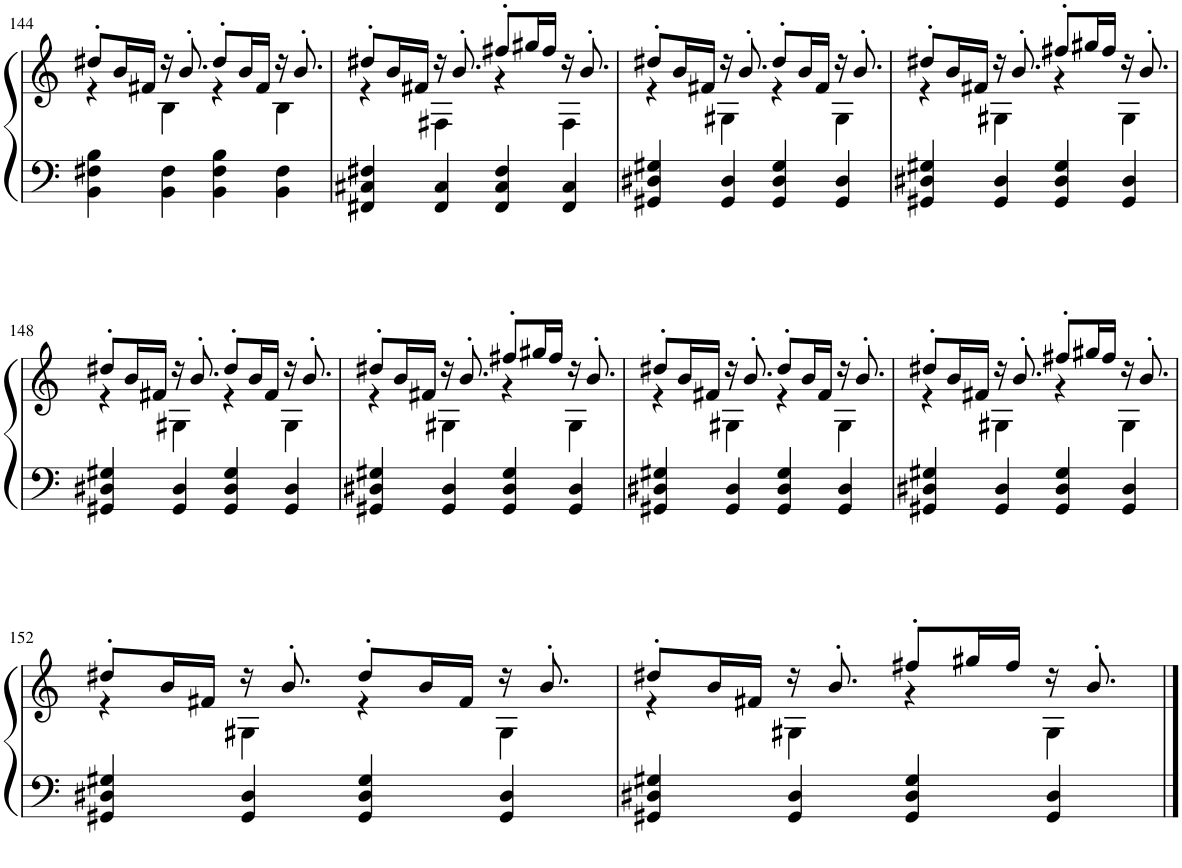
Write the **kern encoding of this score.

**kern	**kern
*part1	*part1
*staff2	*staff1
*I"Piano	*
*I'Pno.	*
!!LO:PB:g=z
*clefF4	*clefG2
*k[]	*k[]
*M4/4	*M4/4
=144	=144
*	*^
4BB\ 4F#X\ 4B\	8dd#X'/L	4r
.	16b/L	.
.	16f#X/JJ	.
4BB\ 4F#\	16r	4B\
.	8.b'/	.
4BB\ 4F#\ 4B\	8dd#'/L	4r
.	16b/L	.
.	16f#/JJ	.
4BB\ 4F#\	16r	4B\
.	8.b'/	.
=145	=145	=145
4FF#X/ 4C#X/ 4F#X/	8dd#X'/L	4r
.	16b/L	.
.	16f#X/JJ	.
4FF#/ 4C#/	16r	4F#X\
.	8.b'/	.
4FF#/ 4C#/ 4F#/	8ff#X'/L	4r
.	16gg#X/L	.
.	16ff#/JJ	.
4FF#/ 4C#/	16r	4F#\
.	8.b'/	.
=146	=146	=146
4GG#X/ 4D#X/ 4G#X/	8dd#X'/L	4r
.	16b/L	.
.	16f#X/JJ	.
4GG#/ 4D#/	16r	4G#X\
.	8.b'/	.
4GG#/ 4D#/ 4G#/	8dd#'/L	4r
.	16b/L	.
.	16f#/JJ	.
4GG#/ 4D#/	16r	4G#\
.	8.b'/	.
=147	=147	=147
4GG#X/ 4D#X/ 4G#X/	8dd#X'/L	4r
.	16b/L	.
.	16f#X/JJ	.
4GG#/ 4D#/	16r	4G#X\
.	8.b'/	.
4GG#/ 4D#/ 4G#/	8ff#X'/L	4r
.	16gg#X/L	.
.	16ff#/JJ	.
4GG#/ 4D#/	16r	4G#\
.	8.b'/	.
!!LO:LB:g=z	!!
=148	=148	=148
4GG#X/ 4D#X/ 4G#X/	8dd#X'/L	4r
.	16b/L	.
.	16f#X/JJ	.
4GG#/ 4D#/	16r	4G#X\
.	8.b'/	.
4GG#/ 4D#/ 4G#/	8dd#'/L	4r
.	16b/L	.
.	16f#/JJ	.
4GG#/ 4D#/	16r	4G#\
.	8.b'/	.
=149	=149	=149
4GG#X/ 4D#X/ 4G#X/	8dd#X'/L	4r
.	16b/L	.
.	16f#X/JJ	.
4GG#/ 4D#/	16r	4G#X\
.	8.b'/	.
4GG#/ 4D#/ 4G#/	8ff#X'/L	4r
.	16gg#X/L	.
.	16ff#/JJ	.
4GG#/ 4D#/	16r	4G#\
.	8.b'/	.
=150	=150	=150
4GG#X/ 4D#X/ 4G#X/	8dd#X'/L	4r
.	16b/L	.
.	16f#X/JJ	.
4GG#/ 4D#/	16r	4G#X\
.	8.b'/	.
4GG#/ 4D#/ 4G#/	8dd#'/L	4r
.	16b/L	.
.	16f#/JJ	.
4GG#/ 4D#/	16r	4G#\
.	8.b'/	.
=151	=151	=151
4GG#X/ 4D#X/ 4G#X/	8dd#X'/L	4r
.	16b/L	.
.	16f#X/JJ	.
4GG#/ 4D#/	16r	4G#X\
.	8.b'/	.
4GG#/ 4D#/ 4G#/	8ff#X'/L	4r
.	16gg#X/L	.
.	16ff#/JJ	.
4GG#/ 4D#/	16r	4G#\
.	8.b'/	.
!!LO:LB:g=z	!!
=152	=152	=152
4GG#X/ 4D#X/ 4G#X/	8dd#X'/L	4r
.	16b/L	.
.	16f#X/JJ	.
4GG#/ 4D#/	16r	4G#X\
.	8.b'/	.
4GG#/ 4D#/ 4G#/	8dd#'/L	4r
.	16b/L	.
.	16f#/JJ	.
4GG#/ 4D#/	16r	4G#\
.	8.b'/	.
=153	=153	=153
4GG#X/ 4D#X/ 4G#X/	8dd#X'/L	4r
.	16b/L	.
.	16f#X/JJ	.
4GG#/ 4D#/	16r	4G#X\
.	8.b'/	.
4GG#/ 4D#/ 4G#/	8ff#X'/L	4r
.	16gg#X/L	.
.	16ff#/JJ	.
4GG#/ 4D#/	16r	4G#\
.	8.b'/	.
*	*v	*v
==	==
*-	*-
